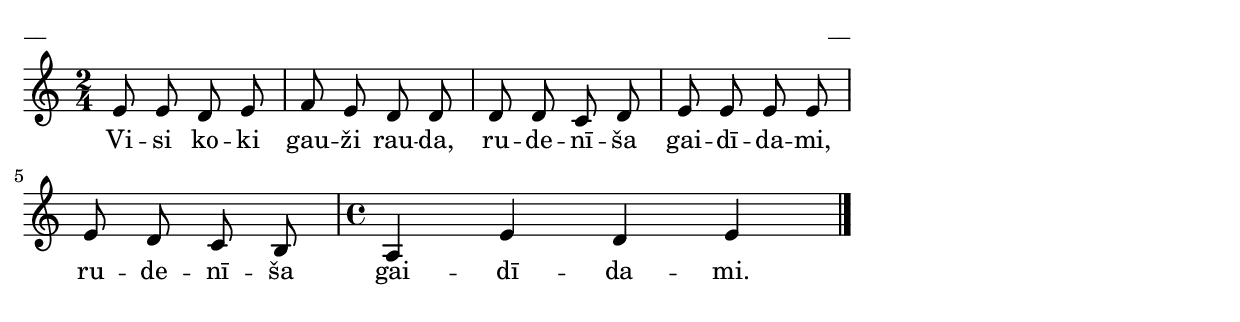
\version "2.13.16"
%\header {
%    title = "Visi koki gauži rauda",AA lapas,bēru
%}
\paper {
line-width = 14\cm
left-margin = 0.4\cm
between-system-padding = 0.1\cm
between-system-space = 0.1\cm
}
\layout {
indent = #0
ragged-last = ##f
}

voiceA = \relative c' {
\clef "treble"
\key c \major
\time 2/4
e8 e d e |
f8 e d d |
d8 d c d |
e8 e e e |
e8 d c b |
\time 4/4
a4 e' d e |
\bar "|."
} 

lyricA = \lyricmode {
Vi -- si ko -- ki gau -- ži rau -- da, ru -- de -- nī -- ša gai -- dī -- da -- mi,
ru -- de -- nī -- ša gai -- dī -- da -- mi.
} 

fullScore = <<
\new Staff {
<<
\new Voice = "voiceA" { \oneVoice \autoBeamOff \voiceA }
\lyricsto "voiceA" \new Lyrics \lyricA
>>
}
>>

\score {
\fullScore
\header { piece = "__" opus = "__" }
}
\markup { \with-color #(x11-color 'white) \sans \smaller "__" }
\score {
\unfoldRepeats
\fullScore
\midi {
\context { \Staff \remove "Staff_performer" }
\context { \Voice \consists "Staff_performer" }
}
}


